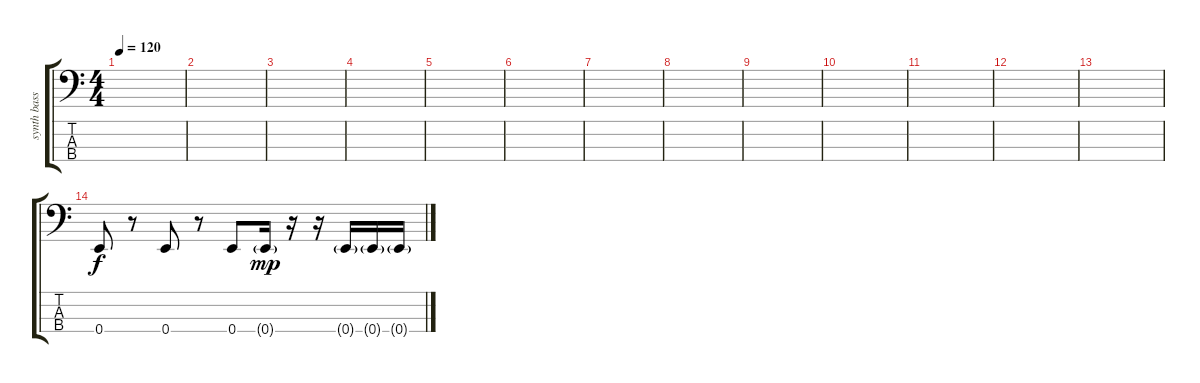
\track ("synth bass" "synth bass") {instrument synthbass2}
\staff {score tabs}
\tuning (G2 D2 A1 E1) {hide}
\ts (4 4)
\tempo 120
\clef f4
\ks c
|
|
|
|
|
|
|
|
|
|
|
|
|
0.4.8 r.8 0.4.8 r.8 0.4.8 0.4{g}.16{dy mp} r.16 r.16 0.4{g}.16 0.4{g}.16 0.4{g}.16
